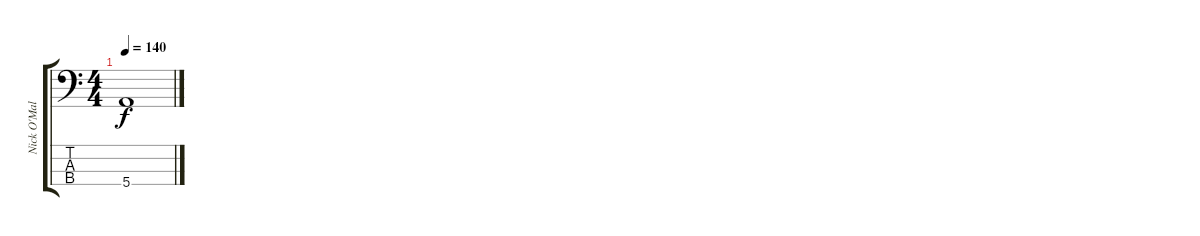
\track ("Nick O'Malley" "Nick O'Mal") {instrument electricbassfinger}
\staff {score tabs}
\tuning (G2 D2 A1 E1) {hide}
\ts (4 4)
\tempo 140
\clef f4
\ks c
5.4{t}.1{dy f}
